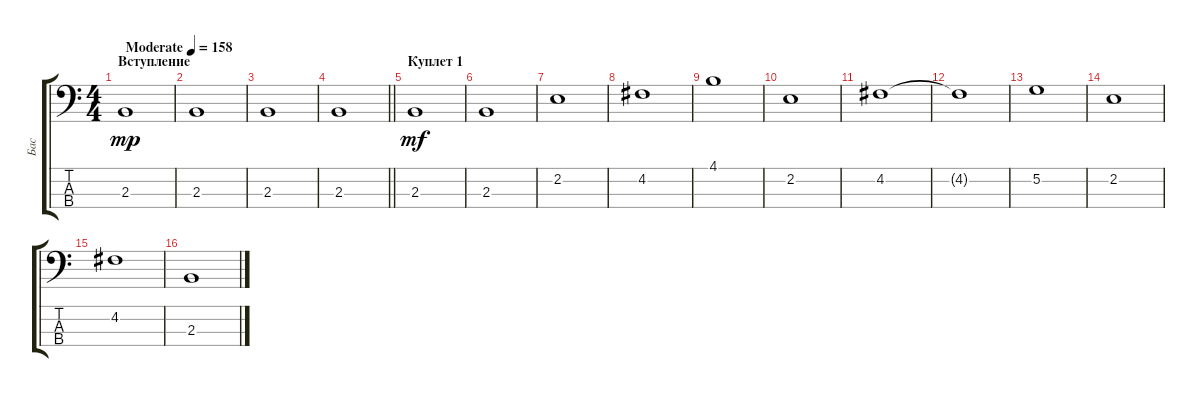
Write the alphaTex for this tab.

\track ("Бас" "Бас") {instrument electricbassfinger}
\staff {score tabs}
\tuning (G2 D2 A1 E1) {hide}
\ts (4 4)
\section ("" "Вступление")
\tempo (158 "Moderate")
\clef f4
\ks c
2.3.1{dy mp instrument electricbassfinger} |
2.3.1 |
2.3.1 |
\barLineRight lightlight
2.3.1 |
\section ("" "Куплет 1")
2.3.1{dy mf} |
2.3.1 |
2.2.1 |
4.2.1 |
4.1.1 |
2.2.1 |
4.2.1 |
4.2{t}.1 |
5.2.1 |
2.2.1 |
4.2.1 |
2.3.1
